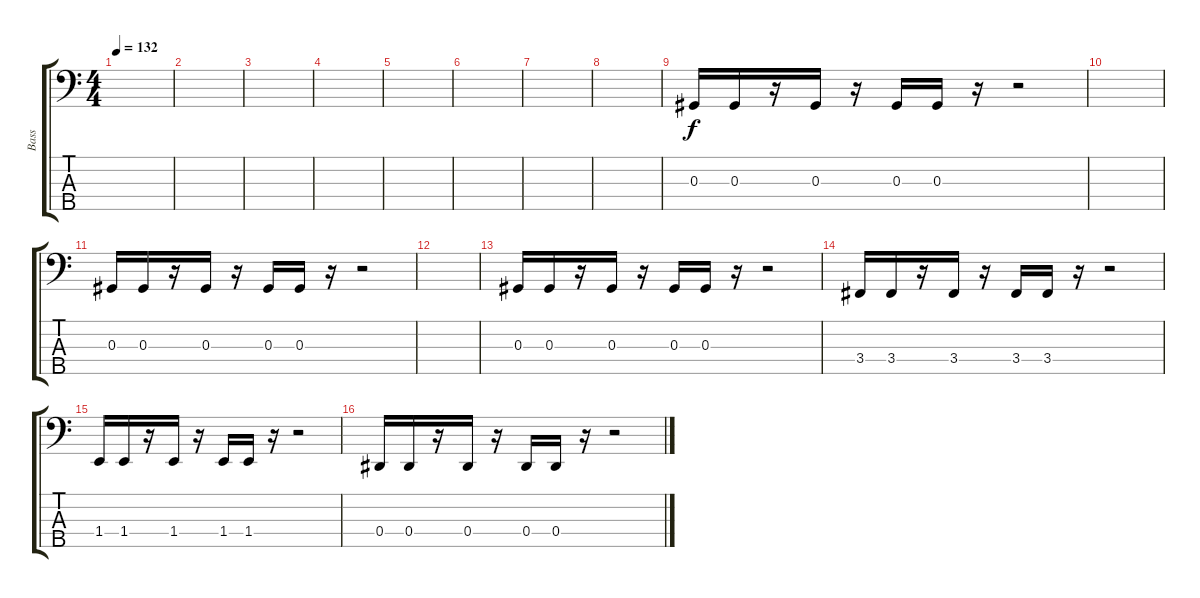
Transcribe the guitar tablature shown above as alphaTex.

\track ("Bass" "Bass") {mute instrument electricbassfinger}
\staff {score tabs}
\tuning (Gb2 Db2 Ab1 Eb1 Bb0) {hide}
\ts (4 4)
\tempo 132
\clef f4
\ks c
|
|
|
|
|
|
|
|
0.3.16 0.3.16 r.16 0.3.16 r.16 0.3.16 0.3.16 r.16 r.2 |
|
0.3.16 0.3.16 r.16 0.3.16 r.16 0.3.16 0.3.16 r.16 r.2 |
|
0.3.16 0.3.16 r.16 0.3.16 r.16 0.3.16 0.3.16 r.16 r.2 |
3.4.16 3.4.16 r.16 3.4.16 r.16 3.4.16 3.4.16 r.16 r.2 |
1.4.16 1.4.16 r.16 1.4.16 r.16 1.4.16 1.4.16 r.16 r.2 |
0.4.16 0.4.16 r.16 0.4.16 r.16 0.4.16 0.4.16 r.16 r.2
